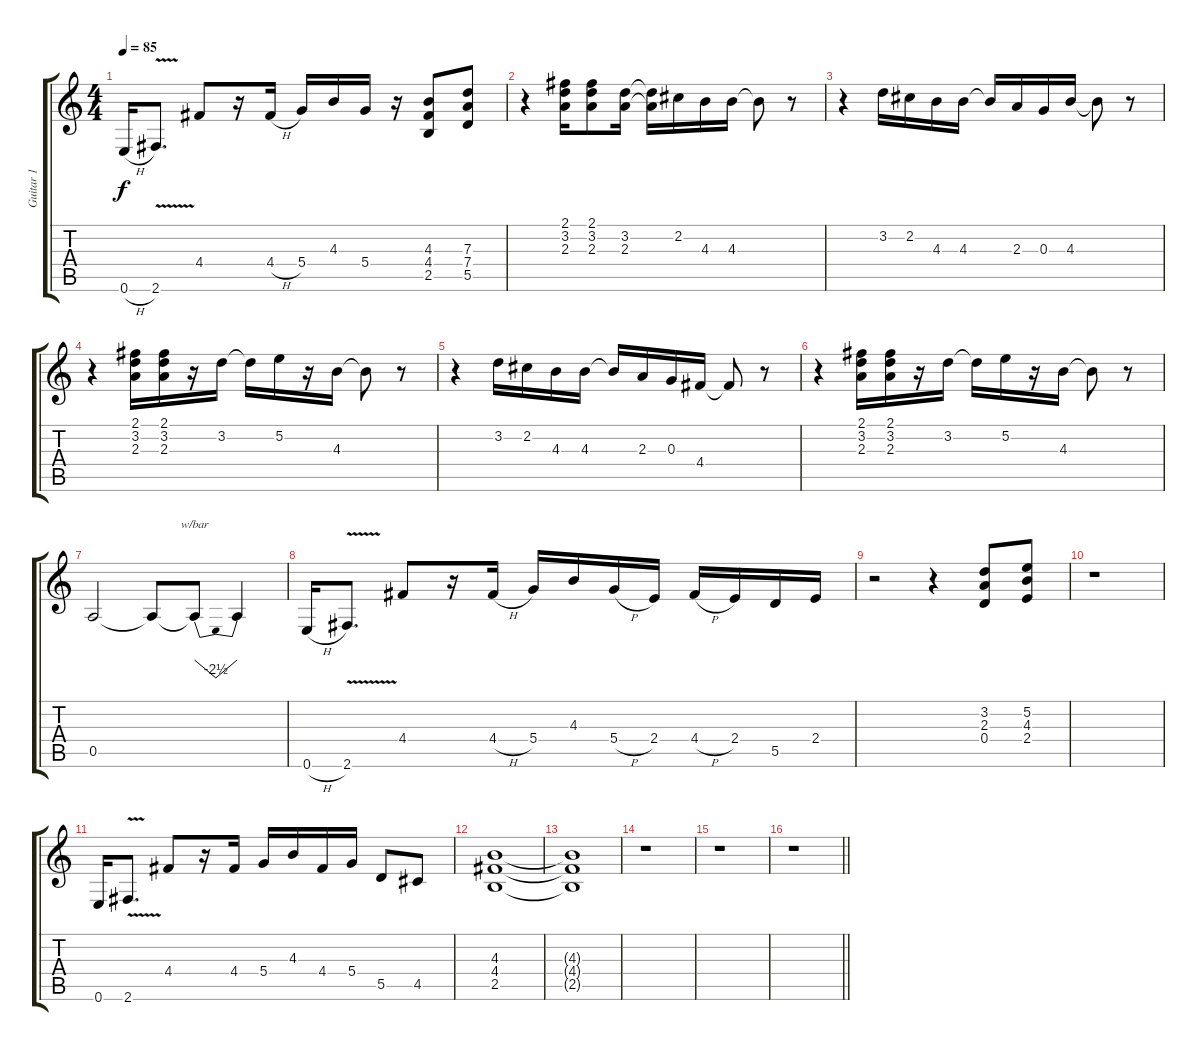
\track ("Guitar 1" "Guitar 1") {instrument distortionguitar}
\staff {score tabs}
\tuning (E4 B3 G3 D3 A2 E2) {hide}
\ts (4 4)
\tempo 85
\clef g2
\ks c
0.6{h}.16{dy f} 2.6{v}.8{d} 4.4.8 r.16 4.4{h}.16 5.4.16 4.3.16 5.4.16 r.16 (4.3 4.4 2.5).8 (7.3 7.4 5.5).8 |
r.4 (2.1 3.2 2.3).16 (2.1 3.2 2.3).8 (3.2 2.3).16 (3.2{t} 2.3{t}).16 2.2.16 4.3.16 4.3.16 4.3{t}.8 r.8 |
r.4 3.2.16 2.2.16 4.3.16 4.3.16 4.3{t}.16 2.3.16 0.3.16 4.3.16 4.3{t}.8 r.8 |
r.4 (2.1 3.2 2.3).16 (2.1 3.2 2.3).16 r.16 3.2.16 3.2{t}.16 5.2.16 r.16 4.3.16 4.3{t}.8 r.8 |
r.4 3.2.16 2.2.16 4.3.16 4.3.16 4.3{t}.16 2.3.16 0.3.16 4.4.16 4.4{t}.8 r.8 |
r.4 (2.1 3.2 2.3).16 (2.1 3.2 2.3).16 r.16 3.2.16 3.2{t}.16 5.2.16 r.16 4.3.16 4.3{t}.8 r.8 |
0.5.2 0.5{t}.8 0.5{t}.8{tbe (dip default 0 0 30 -10 60 0)} 0.5{t}.4 |
0.6{h}.16 2.6{v}.8{d} 4.4.8 r.16 4.4{h}.16 5.4.16 4.3.16 5.4{h}.16 2.4.16 4.4{h}.16 2.4.16 5.5.16 2.4.16 |
r.2 r.4 (3.2 2.3 0.4).8 (5.2 4.3 2.4).8 |
r.1 |
0.6.16 2.6{v}.8{d} 4.4.8 r.16 4.4.16 5.4.16 4.3.16 4.4.16 5.4.16 5.5.8 4.5.8 |
(4.3 4.4 2.5).1 |
(4.3{t} 4.4{t} 2.5{t}).1 |
r.1 |
r.1 |
\barLineRight lightlight
r.1
